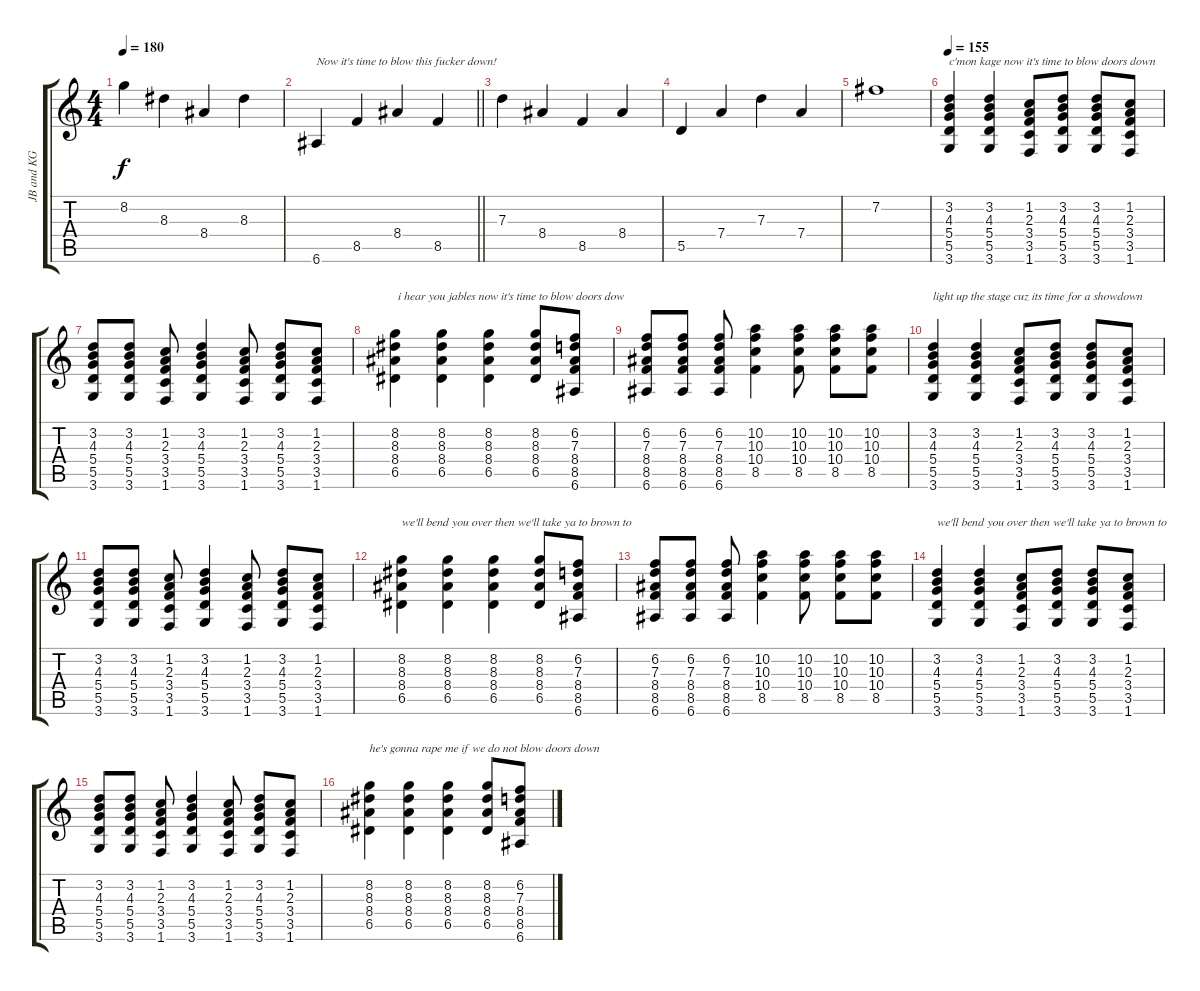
\track ("JB and KG" "JB and KG") {instrument acousticguitarsteel}
\staff {score tabs}
\tuning (E4 B3 G3 D3 A2 E2) {hide}
\ts (4 4)
\tempo 180
\clef g2
\ks c
8.2.4{dy f} 8.3.4 8.4.4 8.3.4 |
\barLineRight lightlight
6.6.4{txt "Now it's time to blow this fucker down!"} 8.5.4 8.4.4 8.5.4 |
7.3.4 8.4.4 8.5.4 8.4.4 |
5.5.4 7.4.4 7.3.4 7.4.4 |
7.2.1 |
\tempo 155
(3.2 4.3 5.4 5.5 3.6).4{txt "c'mon kage now it's time to blow doors down"} (3.2 4.3 5.4 5.5 3.6).4 (1.2 2.3 3.4 3.5 1.6).8 (3.2 4.3 5.4 5.5 3.6).8 (3.2 4.3 5.4 5.5 3.6).8 (1.2 2.3 3.4 3.5 1.6).8 |
(3.2 4.3 5.4 5.5 3.6).8 (3.2 4.3 5.4 5.5 3.6).8 (1.2 2.3 3.4 3.5 1.6).8 (3.2 4.3 5.4 5.5 3.6).4 (1.2 2.3 3.4 3.5 1.6).8 (3.2 4.3 5.4 5.5 3.6).8 (1.2 2.3 3.4 3.5 1.6).8 |
(8.2 8.3 8.4 6.5).4{txt " i hear you jables now it's time to blow doors dow"} (8.2 8.3 8.4 6.5).4 (8.2 8.3 8.4 6.5).4 (8.2 8.3 8.4 6.5).8 (6.2 7.3 8.4 8.5 6.6).8 |
(6.2 7.3 8.4 8.5 6.6).8 (6.2 7.3 8.4 8.5 6.6).8 (6.2 7.3 8.4 8.5 6.6).8 (10.2 10.3 10.4 8.5).4 (10.2 10.3 10.4 8.5).8 (10.2 10.3 10.4 8.5).8 (10.2 10.3 10.4 8.5).8 |
(3.2 4.3 5.4 5.5 3.6).4{txt "light up the stage cuz its time for a showdown"} (3.2 4.3 5.4 5.5 3.6).4 (1.2 2.3 3.4 3.5 1.6).8 (3.2 4.3 5.4 5.5 3.6).8 (3.2 4.3 5.4 5.5 3.6).8 (1.2 2.3 3.4 3.5 1.6).8 |
(3.2 4.3 5.4 5.5 3.6).8 (3.2 4.3 5.4 5.5 3.6).8 (1.2 2.3 3.4 3.5 1.6).8 (3.2 4.3 5.4 5.5 3.6).4 (1.2 2.3 3.4 3.5 1.6).8 (3.2 4.3 5.4 5.5 3.6).8 (1.2 2.3 3.4 3.5 1.6).8 |
(8.2 8.3 8.4 6.5).4{txt "we'll bend you over then we'll take ya to brown to"} (8.2 8.3 8.4 6.5).4 (8.2 8.3 8.4 6.5).4 (8.2 8.3 8.4 6.5).8 (6.2 7.3 8.4 8.5 6.6).8 |
(6.2 7.3 8.4 8.5 6.6).8 (6.2 7.3 8.4 8.5 6.6).8 (6.2 7.3 8.4 8.5 6.6).8 (10.2 10.3 10.4 8.5).4 (10.2 10.3 10.4 8.5).8 (10.2 10.3 10.4 8.5).8 (10.2 10.3 10.4 8.5).8 |
(3.2 4.3 5.4 5.5 3.6).4{txt "we'll bend you over then we'll take ya to brown to"} (3.2 4.3 5.4 5.5 3.6).4 (1.2 2.3 3.4 3.5 1.6).8 (3.2 4.3 5.4 5.5 3.6).8 (3.2 4.3 5.4 5.5 3.6).8 (1.2 2.3 3.4 3.5 1.6).8 |
(3.2 4.3 5.4 5.5 3.6).8 (3.2 4.3 5.4 5.5 3.6).8 (1.2 2.3 3.4 3.5 1.6).8 (3.2 4.3 5.4 5.5 3.6).4 (1.2 2.3 3.4 3.5 1.6).8 (3.2 4.3 5.4 5.5 3.6).8 (1.2 2.3 3.4 3.5 1.6).8 |
(8.2 8.3 8.4 6.5).4{txt "he's gonna rape me if we do not blow doors down"} (8.2 8.3 8.4 6.5).4 (8.2 8.3 8.4 6.5).4 (8.2 8.3 8.4 6.5).8 (6.2 7.3 8.4 8.5 6.6).8
